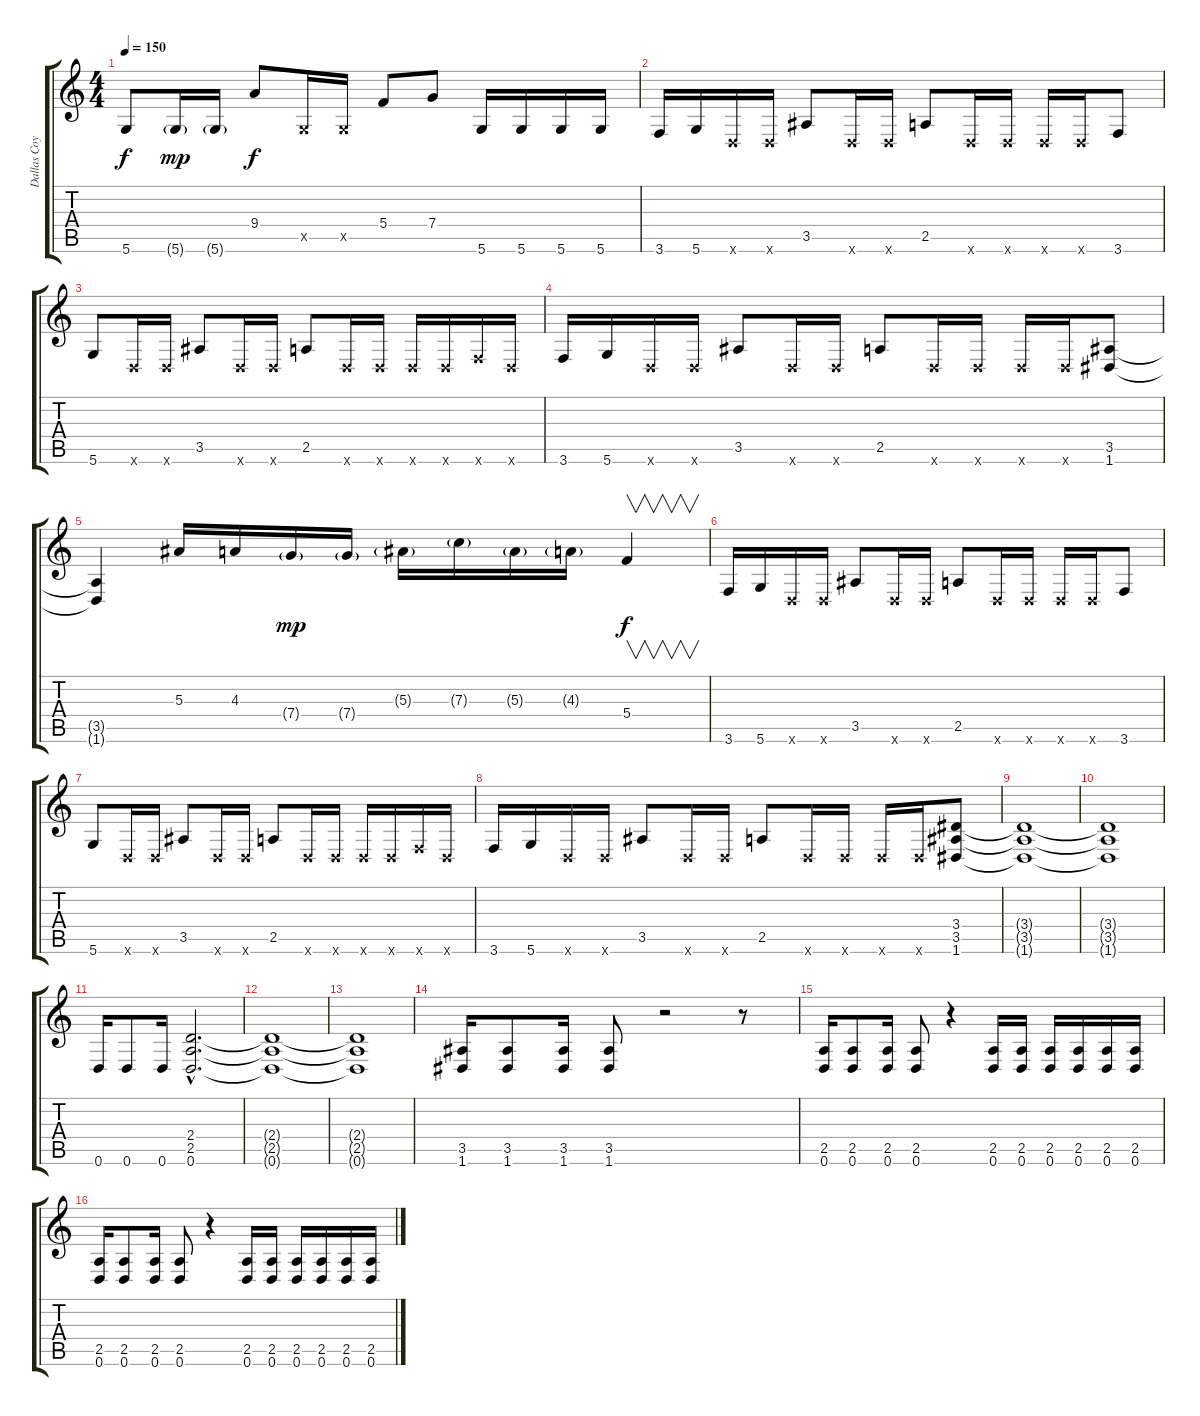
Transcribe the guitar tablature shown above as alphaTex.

\track ("Dallas Coyle" "Dallas Coy") {instrument distortionguitar}
\staff {score tabs}
\tuning (D4 A3 F3 C3 G2 D2) {hide}
\ts (4 4)
\tempo 150
\clef g2
\ks c
5.6{t}.8{dy f} 5.6{g}.16{dy mp} 5.6{g}.16 9.4.8{dy f} 0.5{x}.16 0.5{x}.16 5.4.8 7.4.8 5.6.16 5.6.16 5.6.16 5.6.16 |
3.6.16 5.6.16 0.6{x}.16 0.6{x}.16 3.5.8 0.6{x}.16 0.6{x}.16 2.5.8 0.6{x}.16 0.6{x}.16 0.6{x}.16 0.6{x}.16 3.6.8 |
5.6.8 0.6{x}.16 0.6{x}.16 3.5.8 0.6{x}.16 0.6{x}.16 2.5.8 0.6{x}.16 0.6{x}.16 0.6{x}.16 0.6{x}.16 3.6{x}.16 0.6{x}.16 |
3.6.16 5.6.16 0.6{x}.16 0.6{x}.16 3.5.8 0.6{x}.16 0.6{x}.16 2.5.8 0.6{x}.16 0.6{x}.16 0.6{x}.16 0.6{x}.16 (3.5 1.6).8 |
(3.5{t} 1.6{t}).4 5.3.16 4.3.16 7.4{g}.16{dy mp} 7.4{g}.16 5.3{g}.16 7.3{g}.16 5.3{g}.16 4.3{g}.16 5.4.4{v dy f} |
3.6.16 5.6.16 0.6{x}.16 0.6{x}.16 3.5.8 0.6{x}.16 0.6{x}.16 2.5.8 0.6{x}.16 0.6{x}.16 0.6{x}.16 0.6{x}.16 3.6.8 |
5.6.8 0.6{x}.16 0.6{x}.16 3.5.8 0.6{x}.16 0.6{x}.16 2.5.8 0.6{x}.16 0.6{x}.16 0.6{x}.16 0.6{x}.16 3.6{x}.16 0.6{x}.16 |
3.6.16 5.6.16 0.6{x}.16 0.6{x}.16 3.5.8 0.6{x}.16 0.6{x}.16 2.5.8 0.6{x}.16 0.6{x}.16 0.6{x}.16 0.6{x}.16 (3.4 3.5 1.6).8 |
(3.4{t} 3.5{t} 1.6{t}).1 |
(3.4{t} 3.5{t} 1.6{t}).1 |
0.6.16 0.6.8 0.6.16 (2.4{hac} 2.5{hac} 0.6{hac}).2{d} |
(2.4{t} 2.5{t} 0.6{t}).1 |
(2.4{t} 2.5{t} 0.6{t}).1 |
(3.5 1.6).16 (3.5 1.6).8 (3.5 1.6).16 (3.5 1.6).8 r.2 r.8 |
(2.5 0.6).16 (2.5 0.6).8 (2.5 0.6).16 (2.5 0.6).8 r.4 (2.5 0.6).16 (2.5 0.6).16 (2.5 0.6).16 (2.5 0.6).16 (2.5 0.6).16 (2.5 0.6).16 |
(2.5 0.6).16 (2.5 0.6).8 (2.5 0.6).16 (2.5 0.6).8 r.4 (2.5 0.6).16 (2.5 0.6).16 (2.5 0.6).16 (2.5 0.6).16 (2.5 0.6).16 (2.5 0.6).16
